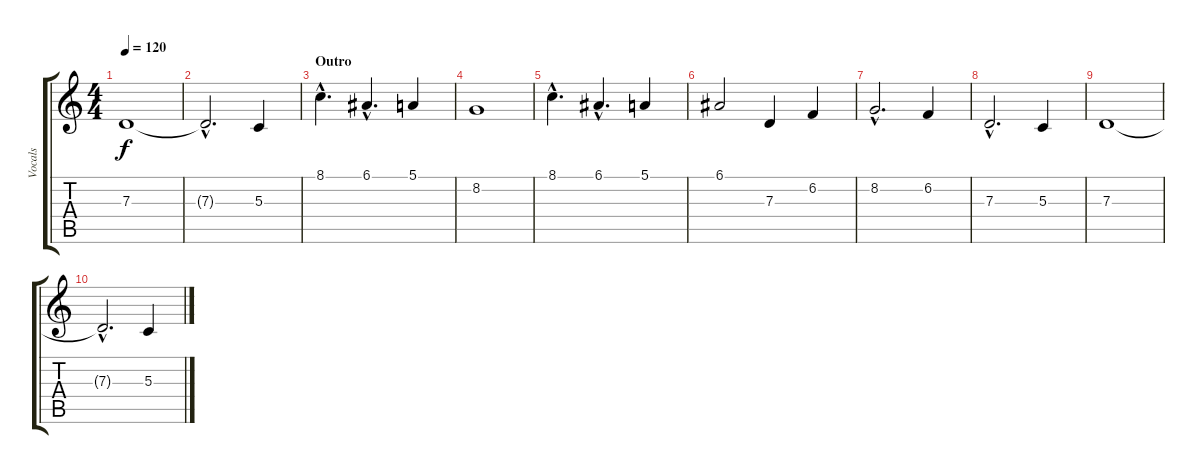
\track ("Vocals" "Vocals") {instrument lead6voice}
\staff {score tabs}
\tuning (E4 B3 G3 D3 A2 E2) {hide}
\ts (4 4)
\tempo 120
\clef g2
\ks c
7.3.1{dy f} |
7.3{hac t}.2{d} 5.3.4 |
\section ("" "Outro")
8.1{hac}.4{d} 6.1{hac}.4{d} 5.1.4 |
8.2.1 |
8.1{hac}.4{d} 6.1{hac}.4{d} 5.1.4 |
6.1.2 7.3.4 6.2.4 |
8.2{hac}.2{d} 6.2.4 |
7.3{hac}.2{d} 5.3.4 |
7.3.1 |
7.3{hac t}.2{d} 5.3.4
